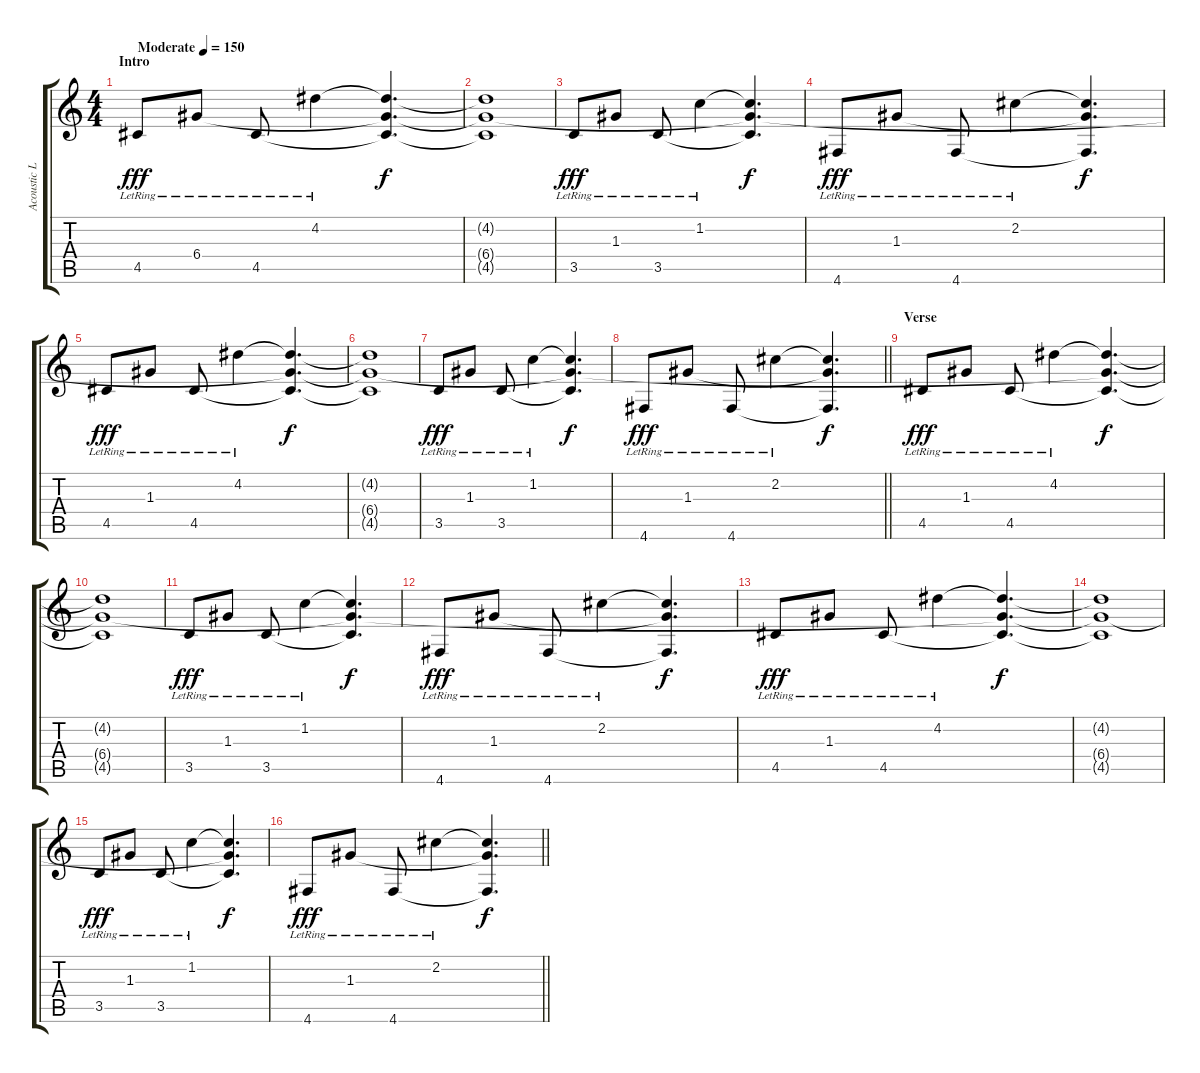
\track ("Acoustic Lead" "Acoustic L") {instrument acousticguitarsteel}
\staff {score tabs}
\tuning (E4 B3 G3 D3 A2 D2) {hide}
\ts (4 4)
\section ("" "Intro")
\tempo (150 "Moderate")
\clef g2
\ks c
4.5{lr}.8{dy fff instrument acousticguitarsteel} 6.4{lr}.8 4.5{lr}.8 4.2{lr}.4 (4.2{t} 6.4{t} 4.5{t}).4{d dy f} |
(4.2{t} 6.4{t} 4.5{t}).1 |
3.5{lr}.8{dy fff} 1.3{lr}.8 3.5{lr}.8 1.2{lr}.4 (1.2{t} 6.4{t} 3.5{t}).4{d dy f} |
4.6{lr}.8{dy fff} 1.3{lr}.8 4.6{lr}.8 2.2{lr}.4 (2.2{t} 1.3{t} 4.6{t}).4{d dy f} |
4.5{lr}.8{dy fff} 1.3{lr}.8 4.5{lr}.8 4.2{lr}.4 (4.2{t} 6.4{t} 4.5{t}).4{d dy f} |
(4.2{t} 6.4{t} 4.5{t}).1 |
3.5{lr}.8{dy fff} 1.3{lr}.8 3.5{lr}.8 1.2{lr}.4 (1.2{t} 6.4{t} 3.5{t}).4{d dy f} |
\barLineRight lightlight
4.6{lr}.8{dy fff} 1.3{lr}.8 4.6{lr}.8 2.2{lr}.4 (2.2{t} 1.3{t} 4.6{t}).4{d dy f} |
\section ("" "Verse")
4.5{lr}.8{dy fff} 1.3{lr}.8 4.5{lr}.8 4.2{lr}.4 (4.2{t} 6.4{t} 4.5{t}).4{d dy f} |
(4.2{t} 6.4{t} 4.5{t}).1 |
3.5{lr}.8{dy fff} 1.3{lr}.8 3.5{lr}.8 1.2{lr}.4 (1.2{t} 6.4{t} 3.5{t}).4{d dy f} |
4.6{lr}.8{dy fff} 1.3{lr}.8 4.6{lr}.8 2.2{lr}.4 (2.2{t} 1.3{t} 4.6{t}).4{d dy f} |
4.5{lr}.8{dy fff} 1.3{lr}.8 4.5{lr}.8 4.2{lr}.4 (4.2{t} 6.4{t} 4.5{t}).4{d dy f} |
(4.2{t} 6.4{t} 4.5{t}).1 |
3.5{lr}.8{dy fff} 1.3{lr}.8 3.5{lr}.8 1.2{lr}.4 (1.2{t} 6.4{t} 3.5{t}).4{d dy f} |
\barLineRight lightlight
4.6{lr}.8{dy fff} 1.3{lr}.8 4.6{lr}.8 2.2{lr}.4 (2.2{t} 1.3{t} 4.6{t}).4{d dy f}
